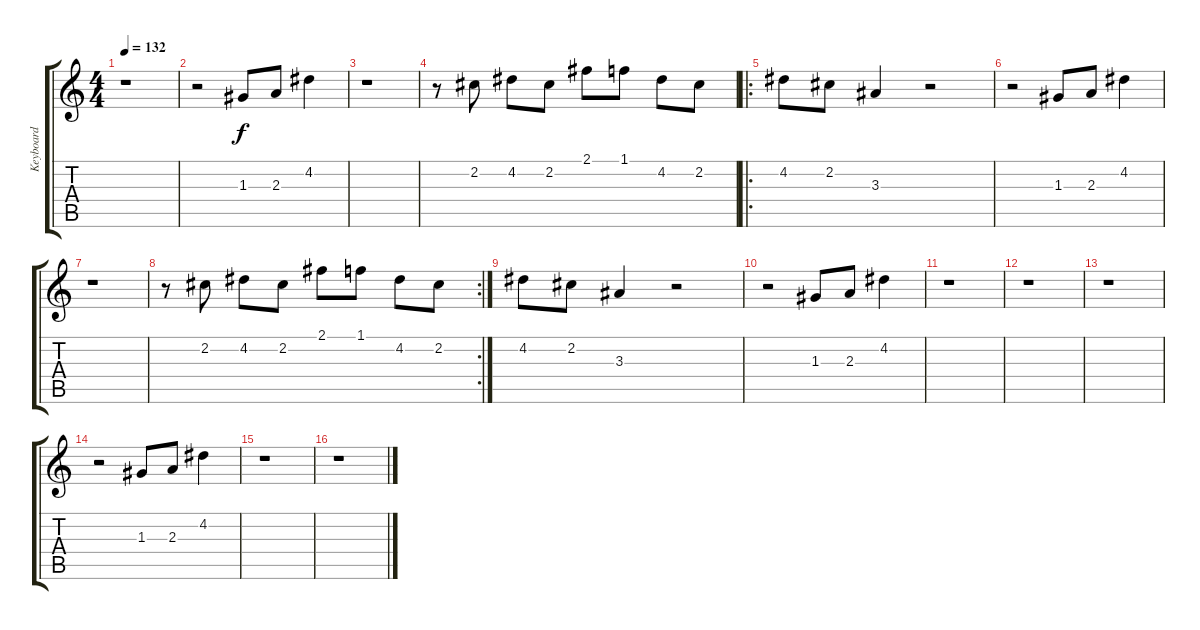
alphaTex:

\track ("Keyboard" "Keyboard") {instrument rockorgan}
\staff {score tabs}
\tuning (E5 B4 G4 D4 A3 E3) {hide}
\ts (4 4)
\tempo 132
\clef g2
\ks c
r.1{dy f instrument rockorgan} |
r.2 1.3.8 2.3.8 4.2.4 |
r.1 |
r.8 2.2.8 4.2.8 2.2.8 2.1.8 1.1.8 4.2.8 2.2.8 |
\ro
4.2.8 2.2.8 3.3.4 r.2 |
r.2 1.3.8 2.3.8 4.2.4 |
r.1 |
\rc 2
r.8 2.2.8 4.2.8 2.2.8 2.1.8 1.1.8 4.2.8 2.2.8 |
4.2.8 2.2.8 3.3.4 r.2 |
r.2 1.3.8 2.3.8 4.2.4 |
r.1 |
r.1 |
r.1 |
r.2 1.3.8 2.3.8 4.2.4 |
r.1 |
r.1
